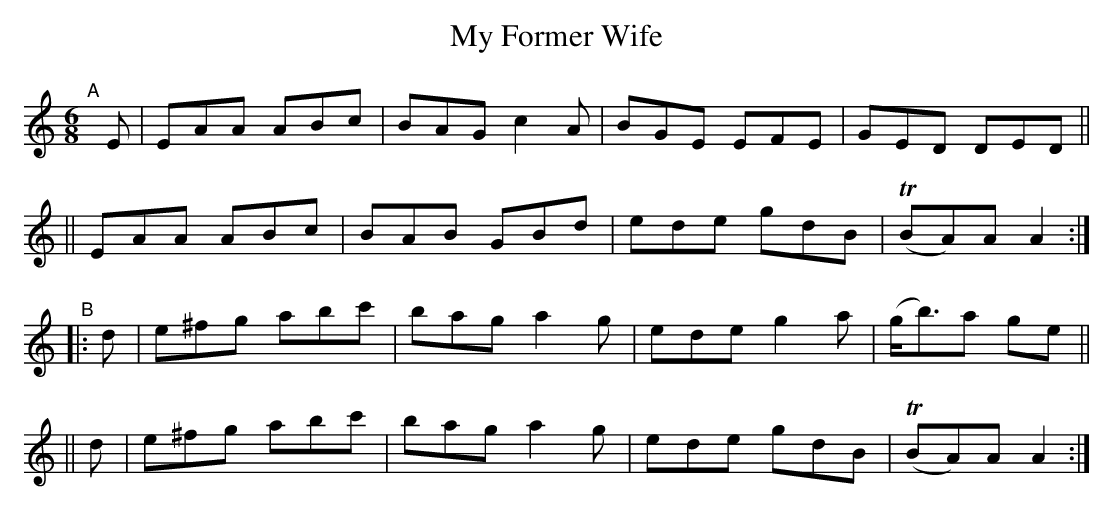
X:1
T: My Former Wife
M: 6/8
L: 1/8
K: Am
"^A"[|] E \
|  EAA ABc | BAG c2A | BGE EFE | GED DED ||
|| EAA ABc | BAB GBd | ede gdB | (TBA)A A2 :|
"^B"\
|: d | e^fg abc' | bag a2g | ede g2a | (g<b)a ge ||
|| d | e^fg abc' | bag a2g | ede gdB | (TBA)A A2 :|
